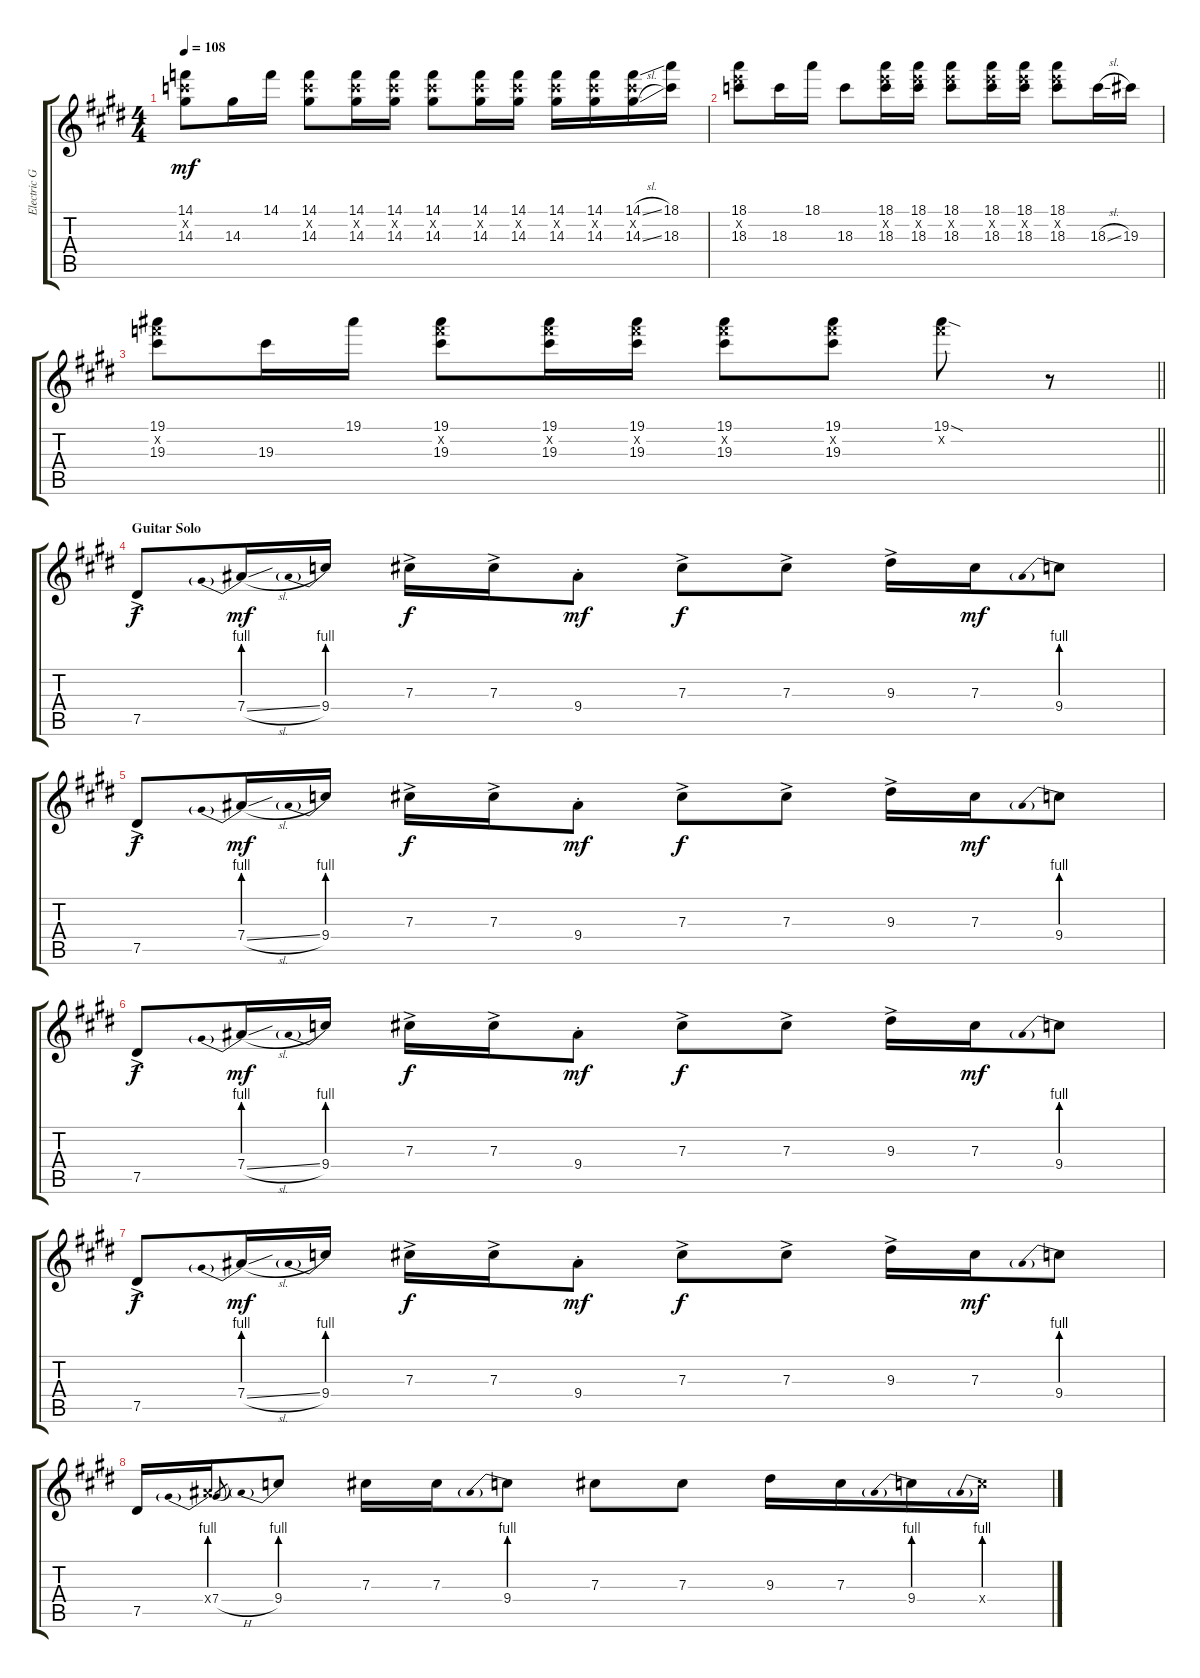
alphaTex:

\track ("Electric Guitar 2" "Electric G") {instrument electricguitarclean}
\staff {score tabs}
\tuning (Eb4 Bb3 Gb3 Db3 Ab2 Eb2) {hide}
\ts (4 4)
\tempo 108
\clef g2
\ks e
(14.1 14.2{x} 14.3).8{dy mf} 14.3.16 14.1.16 (14.1 14.2{x} 14.3).8 (14.1 14.2{x} 14.3).16 (14.1 14.2{x} 14.3).16 (14.1 14.2{x} 14.3).8 (14.1 14.2{x} 14.3).16 (14.1 14.2{x} 14.3).16 (14.1 14.2{x} 14.3).16 (14.1 14.2{x} 14.3).16 (14.1{sl} 14.2{x} 14.3{sl}).16 (18.1 18.3).16 |
\ks c#minor
(18.1 18.2{x} 18.3).8 18.3.16 18.1.16 18.3.8 (18.1 18.2{x} 18.3).16 (18.1 18.2{x} 18.3).16 (18.1 18.2{x} 18.3).8 (18.1 18.2{x} 18.3).16 (18.1 18.2{x} 18.3).16 (18.1 18.2{x} 18.3).8 18.3{sl}.16 19.3.16 |
\barLineRight lightlight
\ks e
(19.1 19.2{x} 19.3).8 19.3.16 19.1.16 (19.1 19.2{x} 19.3).8 (19.1 19.2{x} 19.3).16 (19.1 19.2{x} 19.3).16 (19.1 19.2{x} 19.3).8 (19.1 19.2{x} 19.3).8 (19.1{sod} 19.2{x}).8 r.8 |
\section ("" "Guitar Solo")
\ks c#minor
7.5{ac}.8{dy f} 7.4{be (prebend 0 4 60 4) sl}.16{dy mf} 9.4{be (prebend 0 4 60 4)}.16 7.3{ac}.16{dy f} 7.3{ac}.16 9.4{st}.8{dy mf} 7.3{ac}.8{dy f} 7.3{ac}.8 9.3{ac}.16 7.3.16{dy mf} 9.4{be (prebend 0 4 60 4)}.8 |
\ks e
7.5{ac}.8{dy f} 7.4{be (prebend 0 4 60 4) sl}.16{dy mf} 9.4{be (prebend 0 4 60 4)}.16 7.3{ac}.16{dy f} 7.3{ac}.16 9.4{st}.8{dy mf} 7.3{ac}.8{dy f} 7.3{ac}.8 9.3{ac}.16 7.3.16{dy mf} 9.4{be (prebend 0 4 60 4)}.8 |
\ks c#minor
7.5{ac}.8{dy f} 7.4{be (prebend 0 4 60 4) sl}.16{dy mf} 9.4{be (prebend 0 4 60 4)}.16 7.3{ac}.16{dy f} 7.3{ac}.16 9.4{st}.8{dy mf} 7.3{ac}.8{dy f} 7.3{ac}.8 9.3{ac}.16 7.3.16{dy mf} 9.4{be (prebend 0 4 60 4)}.8 |
\ks e
7.5{ac}.8{dy f} 7.4{be (prebend 0 4 60 4) sl}.16{dy mf} 9.4{be (prebend 0 4 60 4)}.16 7.3{ac}.16{dy f} 7.3{ac}.16 9.4{st}.8{dy mf} 7.3{ac}.8{dy f} 7.3{ac}.8 9.3{ac}.16 7.3.16{dy mf} 9.4{be (prebend 0 4 60 4)}.8 |
\ks c#minor
7.5.16 7.4{be (prebend 0 4 60 4) x}.16 7.4{h}.8{gr} 9.4{be (prebend 0 4 60 4)}.8 7.3.16 7.3.16 9.4{be (prebend 0 4 60 4)}.8 7.3.8 7.3.8 9.3.16 7.3.16 9.4{be (prebend 0 4 60 4)}.16 9.4{be (prebend 0 4 60 4) x}.16
